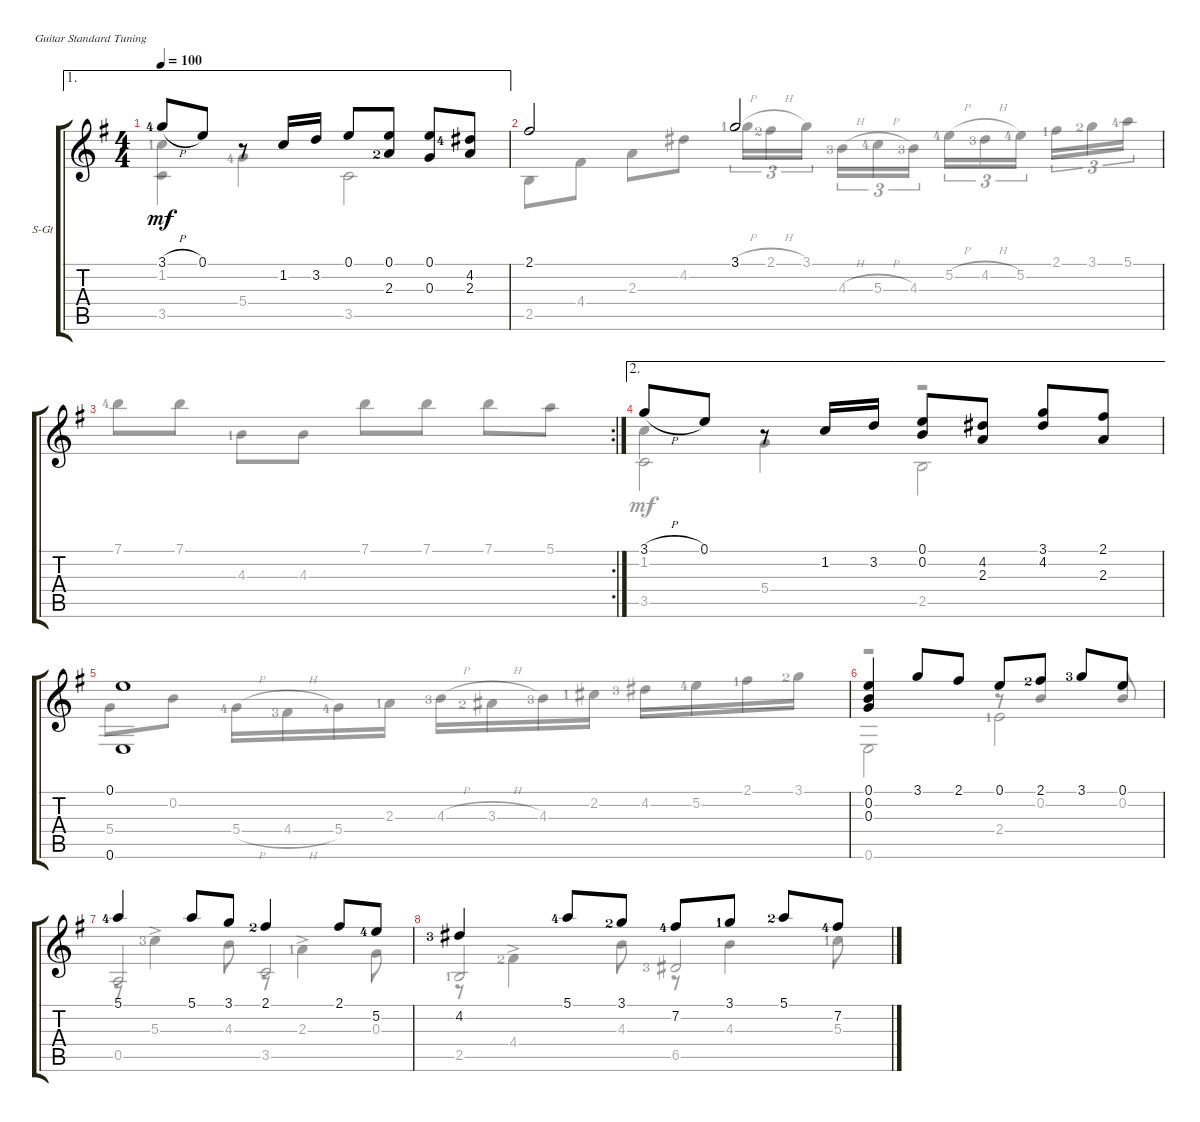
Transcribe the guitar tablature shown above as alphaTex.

\defaultSystemsLayout 4
\bracketExtendMode groupsimilarinstruments
\firstSystemTrackNameOrientation horizontal
\otherSystemsTrackNameOrientation horizontal
\track ("Steel Guitar" "S-Gt") {instrument acousticguitarsteel}
\staff {score tabs}
\tuning (E4 B3 G3 D3 A2 E2)
\voice
\ae 1
\ts (4 4)
\tempo 100
\clef g2
\ks g
3.1{h lf 5}.8{dy mf} 0.1.8 r.8 1.2.16 3.2.16 0.1.8 (0.1 2.3{lf 3}).8 (0.1 0.3).8 (4.2{lf 5} 2.3).8 |
2.1.2 3.1.2 |
\rc 2
|
\ae 2
3.1{h}.8 0.1.8 r.8 1.2.16 3.2.16 (0.1 0.2).8 (4.2 2.3).8 (3.1 4.2).8 (2.1 2.3).8 |
(0.1 0.6).1 |
(0.1 0.2 0.3).4 3.1.8 2.1.8 0.1.8 2.1{lf 3}.8 3.1{lf 4}.8 0.1.8 |
5.1{lf 5}.4 5.1.8 3.1.8 2.1{lf 3}.4 2.1.8 5.2{lf 5}.8 |
4.2{lf 4}.4 5.1{lf 5}.8 3.1{lf 3}.8 7.2{lf 5}.8 3.1{lf 2}.8 5.1{lf 3}.8 7.2{lf 5}.8
\voice
\clef g2
\ottava regular
\simile none
\ks g
(1.2{lf 2} 3.5).4{dy mf} 5.4{lf 5}.4 3.5.2 |
2.5.8 4.4.8 2.3.8 4.2.8 3.1{h lf 2}.16{tu (3 2)} 2.1{h lf 3}.16{tu (3 2)} 3.1.16{tu (3 2)} 4.3{h lf 4}.16{tu (3 2)} 5.3{h lf 5}.16{tu (3 2)} 4.3{lf 4}.16{tu (3 2)} 5.2{h lf 5}.16{tu (3 2)} 4.2{h lf 4}.16{tu (3 2)} 5.2{lf 5}.16{tu (3 2)} 2.1{lf 2}.16{tu (3 2)} 3.1{lf 3}.16{tu (3 2)} 5.1{lf 5}.16{tu (3 2)} |
7.1{lf 5}.8 7.1.8 4.3{lf 2}.8 4.3.8 7.1.8 7.1.8 7.1.8 5.1.8 |
1.2.4 5.4.4 r.2 |
5.4.8 0.2.8 5.4{h lf 5}.16 4.4{h lf 4}.16 5.4{lf 5}.16 2.3{lf 2}.16 4.3{h lf 4}.16 3.3{h lf 3}.16 4.3{lf 4}.16 2.2{lf 2}.16 4.2{lf 4}.16 5.2{lf 5}.16 2.1{lf 2}.16 3.1{lf 3}.16 |
r.2 r.8 0.2.4{beam invert} 0.2.8{beam invert} |
0.5.2{beam invert} 3.5.2{beam invert} |
2.5{lf 2}.2{beam invert} 6.5{lf 4}.2{beam invert}
\voice
\clef g2
\ottava regular
\simile none
\ks g
|
|
|
3.5.2 2.5.2 |
|
0.6.2 2.4{lf 2}.2 |
r.8 5.3{ac lf 4}.4 4.3.8 r.8 2.3{ac lf 2}.4 0.3.8 |
r.8 4.4{ac lf 3}.4 4.3.8 r.8 4.3.4 5.3{lf 2}.8
